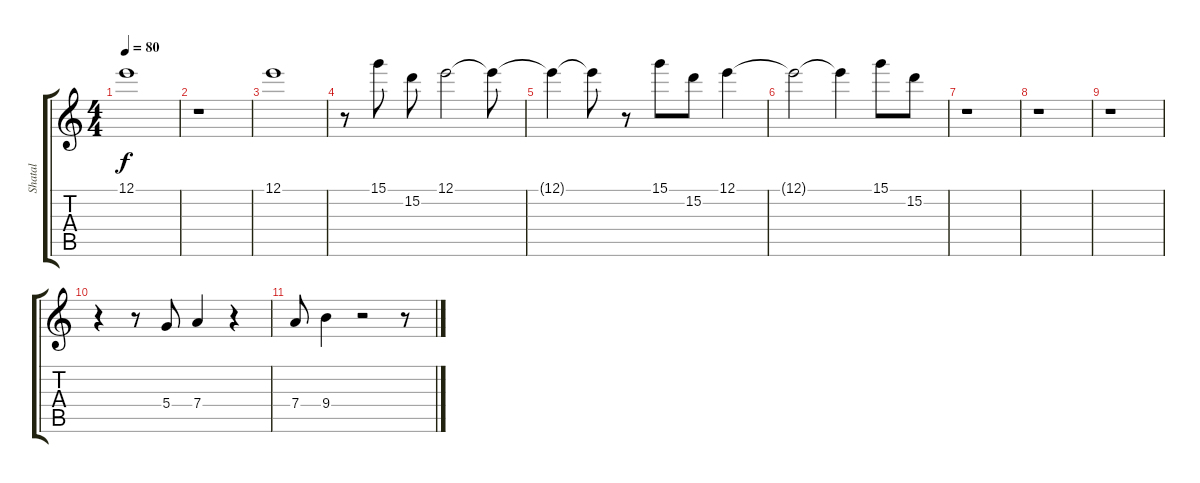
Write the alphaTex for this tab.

\track ("Shatal" "Shatal") {instrument overdrivenguitar}
\staff {score tabs}
\tuning (E4 B3 G3 D3 A2 E2) {hide}
\ts (4 4)
\tempo 80
\clef g2
\ks c
12.1.1{dy f} |
r.1 |
12.1.1 |
r.8 15.1.8 15.2.8 12.1.2 12.1{t}.8 |
12.1{t}.4 12.1{t}.8 r.8 15.1.8 15.2.8 12.1.4 |
12.1{t}.2 12.1{t}.4 15.1.8 15.2.8 |
r.1 |
r.1 |
r.1 |
r.4 r.8 5.4.8 7.4.4 r.4 |
7.4.8 9.4.4 r.2 r.8
